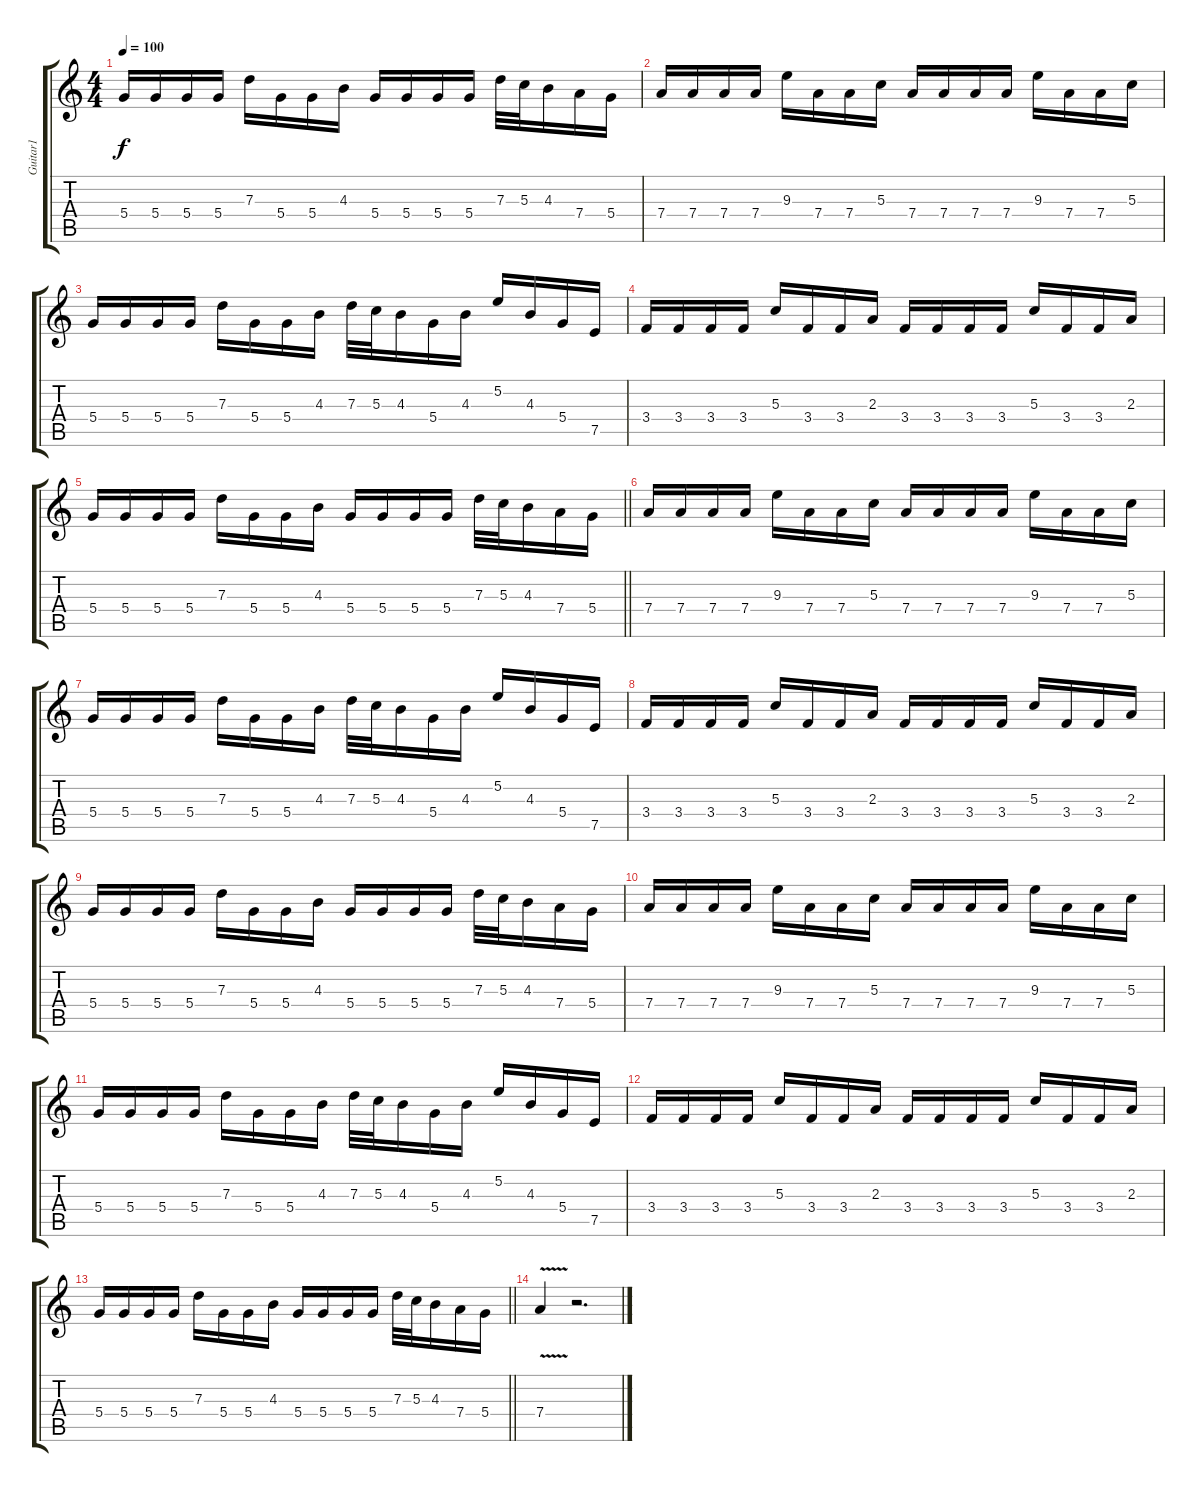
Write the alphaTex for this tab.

\track ("Guitar1" "Guitar1") {instrument distortionguitar}
\staff {score tabs}
\tuning (E4 B3 G3 D3 A2 E2) {hide}
\ts (4 4)
\tempo 100
\clef g2
\ks c
5.4.16{dy f} 5.4.16 5.4.16 5.4.16 7.3.16 5.4.16 5.4.16 4.3.16 5.4.16 5.4.16 5.4.16 5.4.16 7.3.32 5.3.32 4.3.16 7.4.16 5.4.16 |
7.4.16 7.4.16 7.4.16 7.4.16 9.3.16 7.4.16 7.4.16 5.3.16 7.4.16 7.4.16 7.4.16 7.4.16 9.3.16 7.4.16 7.4.16 5.3.16 |
5.4.16 5.4.16 5.4.16 5.4.16 7.3.16 5.4.16 5.4.16 4.3.16 7.3.32 5.3.32 4.3.16 5.4.16 4.3.16 5.2.16 4.3.16 5.4.16 7.5.16 |
3.4.16 3.4.16 3.4.16 3.4.16 5.3.16 3.4.16 3.4.16 2.3.16 3.4.16 3.4.16 3.4.16 3.4.16 5.3.16 3.4.16 3.4.16 2.3.16 |
\barLineRight lightlight
5.4.16 5.4.16 5.4.16 5.4.16 7.3.16 5.4.16 5.4.16 4.3.16 5.4.16 5.4.16 5.4.16 5.4.16 7.3.32 5.3.32 4.3.16 7.4.16 5.4.16 |
7.4.16 7.4.16 7.4.16 7.4.16 9.3.16 7.4.16 7.4.16 5.3.16 7.4.16 7.4.16 7.4.16 7.4.16 9.3.16 7.4.16 7.4.16 5.3.16 |
5.4.16 5.4.16 5.4.16 5.4.16 7.3.16 5.4.16 5.4.16 4.3.16 7.3.32 5.3.32 4.3.16 5.4.16 4.3.16 5.2.16 4.3.16 5.4.16 7.5.16 |
3.4.16 3.4.16 3.4.16 3.4.16 5.3.16 3.4.16 3.4.16 2.3.16 3.4.16 3.4.16 3.4.16 3.4.16 5.3.16 3.4.16 3.4.16 2.3.16 |
5.4.16 5.4.16 5.4.16 5.4.16 7.3.16 5.4.16 5.4.16 4.3.16 5.4.16 5.4.16 5.4.16 5.4.16 7.3.32 5.3.32 4.3.16 7.4.16 5.4.16 |
7.4.16 7.4.16 7.4.16 7.4.16 9.3.16 7.4.16 7.4.16 5.3.16 7.4.16 7.4.16 7.4.16 7.4.16 9.3.16 7.4.16 7.4.16 5.3.16 |
5.4.16 5.4.16 5.4.16 5.4.16 7.3.16 5.4.16 5.4.16 4.3.16 7.3.32 5.3.32 4.3.16 5.4.16 4.3.16 5.2.16 4.3.16 5.4.16 7.5.16 |
3.4.16 3.4.16 3.4.16 3.4.16 5.3.16 3.4.16 3.4.16 2.3.16 3.4.16 3.4.16 3.4.16 3.4.16 5.3.16 3.4.16 3.4.16 2.3.16 |
\barLineRight lightlight
5.4.16 5.4.16 5.4.16 5.4.16 7.3.16 5.4.16 5.4.16 4.3.16 5.4.16 5.4.16 5.4.16 5.4.16 7.3.32 5.3.32 4.3.16 7.4.16 5.4.16 |
7.4{v}.4 r.2{d}
